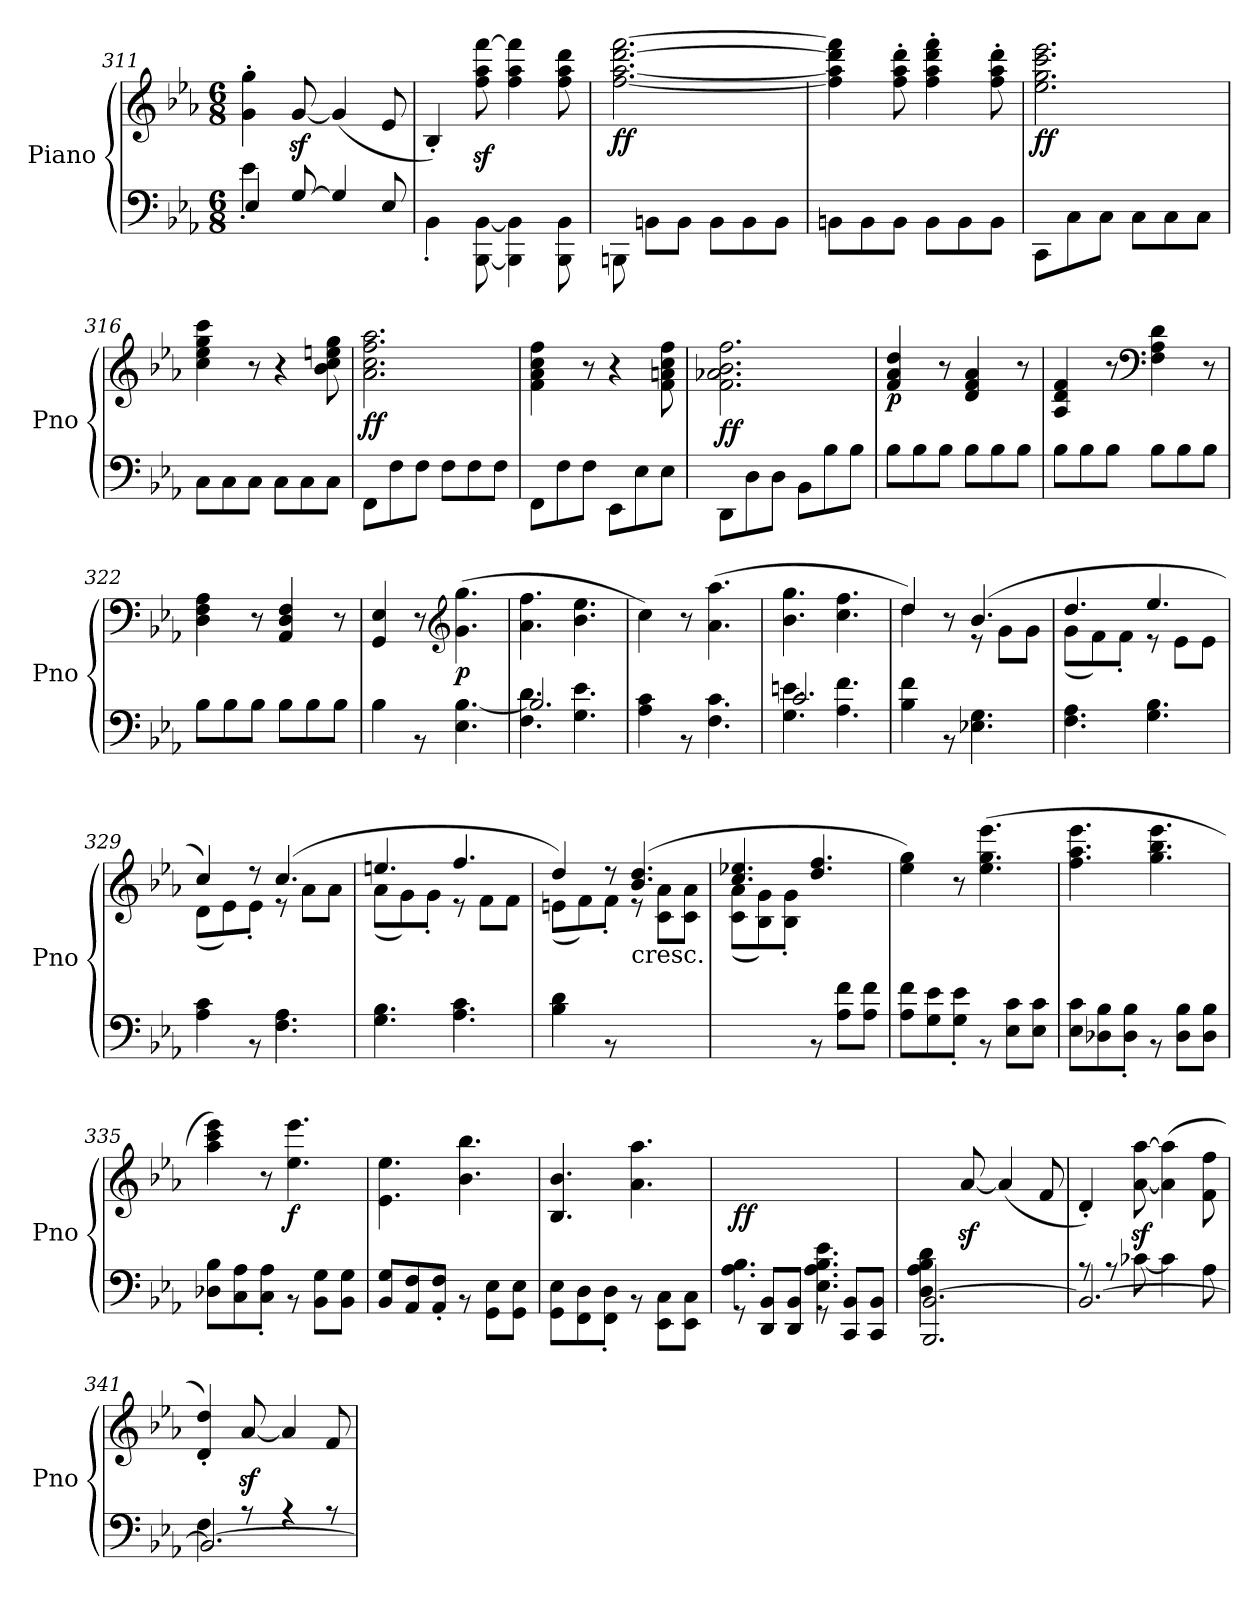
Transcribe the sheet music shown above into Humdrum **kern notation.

**kern	**kern	**dynam
*part1	*part1	*part1
*staff2	*staff1	*staff1/2
*I"Piano	*	*
*I'Pno	*	*
!!LO:LB:g=z
*clefF4	*clefG2	*
*k[b-e-a-]	*k[b-e-a-]	*
*M6/8	*M6/8	*
=311	=311	=311
*^	*	*
*	*^	*	*
2.ryy	4e-'\	4E-/	4g\' 4gg\'	.
.	8ryy	[8G/	[8gz</	.
.	4.ryy	4G/]	(<4g/]	.
.	.	8E-/	8e-/	.
*	*v	*v	*	*
=312	=312	=312	=312
2.ryy	4BB-'\	4B-'/)	.
.	[8BBB-\ [8BB-\	8ff\z< 8aa-\z< [8fff\z<	.
.	4BBB-\] 4BB-\]	4ff\ 4aa-\ 4fff\]	.
.	8BBB-\ 8BB-\	8ff\ 8aa-\ 8ddd\	.
=313	=313	=313	=313
!	!	!	!LO:DY:b
2.ryy	8BBBn\	[2.ff\ [2.aa-\ [2.ddd\ [2.fff\	ff
.	8BBn\L	.	.
.	8BB\J	.	.
.	8BB\L	.	.
.	8BB\	.	.
.	8BB\J	.	.
=314	=314	=314	=314
2.ryy	8BBn\L	4ff\] 4aa-\] 4ddd\] 4fff\]	.
.	8BB\	.	.
.	8BB\J	8ff\' 8aa-\' 8ddd\'	.
.	8BB\L	4ff\' 4aa-\' 4ddd\' 4fff\'	.
.	8BB\	.	.
.	8BB\J	8ff\' 8aa-\' 8ddd\'	.
=315	=315	=315	=315
!	!	!	!LO:DY:b
2.ryy	8CC\L	2.ee-\ 2.gg\ 2.ccc\ 2.eee-\	ff
.	8C\	.	.
.	8C\J	.	.
.	8C\L	.	.
.	8C\	.	.
.	8C\J	.	.
=316	=316	=316	=316
2.ryy	8C\L	4cc\ 4ee-\ 4gg\ 4ccc\	.
.	8C\	.	.
.	8C\J	8r	.
.	8C\L	4r	.
.	8C\	.	.
.	8C\J	8b-\ 8cc\ 8een\ 8gg\	.
=317	=317	=317	=317
!	!	!	!LO:DY:b
2.ryy	8FF\L	2.a-\ 2.cc\ 2.ff\ 2.aa-\	ff
.	8F\	.	.
.	8F\J	.	.
.	8F\L	.	.
.	8F\	.	.
.	8F\J	.	.
!!LO:PB:g=z
=318	=318	=318	=318
2.ryy	8FF\L	4f\ 4a-\ 4cc\ 4ff\	.
.	8F\	.	.
.	8F\J	8r	.
.	8EE-\L	4r	.
.	8E-\	.	.
.	8E-\J	8f\ 8an\ 8cc\ 8ff\	.
=319	=319	=319	=319
!	!	!	!LO:DY:b
2.ryy	8DD\L	2.f\ 2.a-X\ 2.b-\ 2.ff\	ff
.	8D\	.	.
.	8D\J	.	.
.	8BB-\L	.	.
.	8B-\	.	.
.	8B-\J	.	.
=320	=320	=320	=320
!	!	!	!LO:DY:b
2.ryy	8B-\L	4f/ 4a-/ 4dd/	p
.	8B-\	.	.
.	8B-\J	8r	.
.	8B-\L	4d/ 4f/ 4a-/	.
.	8B-\	.	.
.	8B-\J	8r	.
=321	=321	=321	=321
2.ryy	8B-\L	4A-/ 4d/ 4f/	.
.	8B-\	.	.
.	8B-\J	8r	.
*	*	*clefF4	*
.	8B-\L	4F\ 4A-\ 4d\	.
.	8B-\	.	.
.	8B-\J	8r	.
=322	=322	=322	=322
2.ryy	8B-\L	4D\ 4F\ 4A-\	.
.	8B-\	.	.
.	8B-\J	8r	.
.	8B-\L	4AA-/ 4D/ 4F/	.
.	8B-\	.	.
.	8B-\J	8r	.
=323	=323	=323	=323
2.ryy	4B-\	4GG/ 4E-/	.
.	8r	8r	.
*	*	*clefG2	*
!	!	!	!LO:DY:b
.	4.E-\ [4.B-\	(>4.g\ 4.gg\	p
=324	=324	=324	=324
*	*^	*	*
2.ryy	4.F\ 4.d\	2.B-/]	4.a-\ 4.ff\	.
.	4.G\ 4.e-\	.	4.b-\ 4.ee-\	.
*	*v	*v	*	*
!!LO:LB:g=z
=325	=325	=325	=325
2.ryy	4A-\ 4c\	4cc\)	.
.	8r	8r	.
.	4.F\ 4.c\	(>4.a-\ 4.aa-\	.
=326	=326	=326	=326
*	*^	*	*
2.ryy	4.G\ 4.en\	2.c/	4.b-\ 4.gg\	.
.	4.A-\ 4.f\	.	4.cc\ 4.ff\	.
*	*v	*v	*	*
=327	=327	=327	=327
*	*	*^	*
2.ryy	4B-\ 4f\	4dd/)	4dd\	.
.	8r	8r	8ryy	.
.	4.E-X\ 4.G\	(>4.b-/	8r	.
.	.	.	8g\L	.
.	.	.	8g\J	.
=328	=328	=328	=328	=328
2.ryy	4.F\ 4.A-\	4.dd/	(<8g\L	.
.	.	.	8f\)	.
.	.	.	8f'\J	.
.	4.G\ 4.B-\	4.ee-/	8re	.
.	.	.	8e-\L	.
.	.	.	8e-\J	.
=329	=329	=329	=329	=329
2.ryy	4A-\ 4c\	4cc/)	(<8d\L	.
.	.	.	8e-\)	.
.	8r	8rdd	8e-'\J	.
.	4.F\ 4.A-\	(>4.cc/	8re	.
.	.	.	8a-\L	.
.	.	.	8a-\J	.
=330	=330	=330	=330	=330
2.ryy	4.G\ 4.B-\	4.een/	(<8a-\L	.
.	.	.	8g\)	.
.	.	.	8g'\J	.
.	4.A-\ 4.c\	4.ff/	8re	.
.	.	.	8f\L	.
.	.	.	8f\J	.
=331	=331	=331	=331	=331
2.ryy	4B-\ 4d\	4dd/)	(<8en\L	.
.	.	.	8f\)	.
.	8r	8rdd	8f'\J	.
!	!	!LO:TX:b:t=cresc.	!	!
.	4.ryy	(>4.b-/ 4.dd/	8r	.
.	.	.	8c\ 8a-\L	.
.	.	.	8c\ 8a-\J	.
!!LO:LB:g=z	!!
=332	=332	=332	=332	=332
2.ryy	4.ryy	4.cc/ 4.ee-X/	(<8c\ 8a-\L	.
.	.	.	8B-\ 8g\)	.
.	.	.	8B-\' 8g\'J	.
.	8r	4.dd/ 4.ff/	4.ryy	.
.	8A-\ 8f\L	.	.	.
.	8A-\ 8f\J	.	.	.
*	*	*v	*v	*
=333	=333	=333	=333
2.ryy	8A-\ 8f\L	4ee-\ 4gg\)	.
.	8G\ 8e-\	.	.
.	8G\' 8e-\'J	8r	.
.	8r	(>4.ee-\ 4.gg\ 4.eee-\	.
.	8E-\ 8c\L	.	.
.	8E-\ 8c\J	.	.
=334	=334	=334	=334
2.ryy	8E-\ 8c\L	4.ff\ 4.aa-\ 4.eee-\	.
.	8D-X\ 8B-\	.	.
.	8D-\' 8B-\'J	.	.
.	8r	4.gg\ 4.bb-\ 4.eee-\	.
.	8D-\ 8B-\L	.	.
.	8D-\ 8B-\J	.	.
=335	=335	=335	=335
2.ryy	8D-X\ 8B-\L	4aa-\ 4ccc\ 4eee-\)	.
.	8C\ 8A-\	.	.
.	8C\' 8A-\'J	8r	.
!	!	!	!LO:DY:b
.	8r	4.ee-\ 4.eee-\	f
.	8BB-\ 8G\L	.	.
.	8BB-\ 8G\J	.	.
=336	=336	=336	=336
2.ryy	8BB-/ 8G/L	4.e-\ 4.ee-\	.
.	8AA-/ 8F/	.	.
.	8AA-/' 8F/'J	.	.
.	8r	4.b-\ 4.bb-\	.
.	8GG\ 8E-\L	.	.
.	8GG\ 8E-\J	.	.
=337	=337	=337	=337
2.ryy	8GG\ 8E-\L	4.B-/ 4.b-/	.
.	8FF\ 8D\	.	.
.	8FF\' 8D\'J	.	.
.	8r	4.a-\ 4.aa-\	.
.	8EE-\ 8C\L	.	.
.	8EE-\ 8C\J	.	.
!!LO:LB:g=z
=338	=338	=338	=338
*	*^	*	*
!	!	!	!	!LO:DY:b
2.ryy	4.A-\ 4.B-\	8rGG	2.ryy	ff
.	.	8DD/ 8BB-/L	.	.
.	.	8DD/ 8BB-/J	.	.
.	4.E-\ 4.A-\ 4.B-\ 4.e-\	8rGG	.	.
.	.	8CC/ 8BB-/L	.	.
.	.	8CC/ 8BB-/J	.	.
=339	=339	=339	=339	=339
2.ryy	4D\ 4A-\ 4B-\ 4d\	2.BBB-/ [2.BB-/	4ryy	.
.	8ryy	.	[8a-z</	.
.	4.ryy	.	(<4a-/]	.
.	.	.	8f/	.
=340	=340	=340	=340	=340
2.ryy	8rA	2.BB-/_	4d'/)	.
.	8rA	.	.	.
.	[8c-X\	.	[8a-\z< [8aa-\z<	.
.	4c-\]	.	(>4a-\] 4aa-\]	.
.	8A-\	.	8f\ 8ff\	.
=341	=341	=341	=341	=341
2.ryy	4F\	2.BB-/_	4d/' 4dd/')	.
.	8rA	.	[8a-z</	.
.	4rA	.	4a-/]	.
.	8rA	.	8f/	.
*v	*v	*v	*	*
=	=	=
*-	*-	*-
